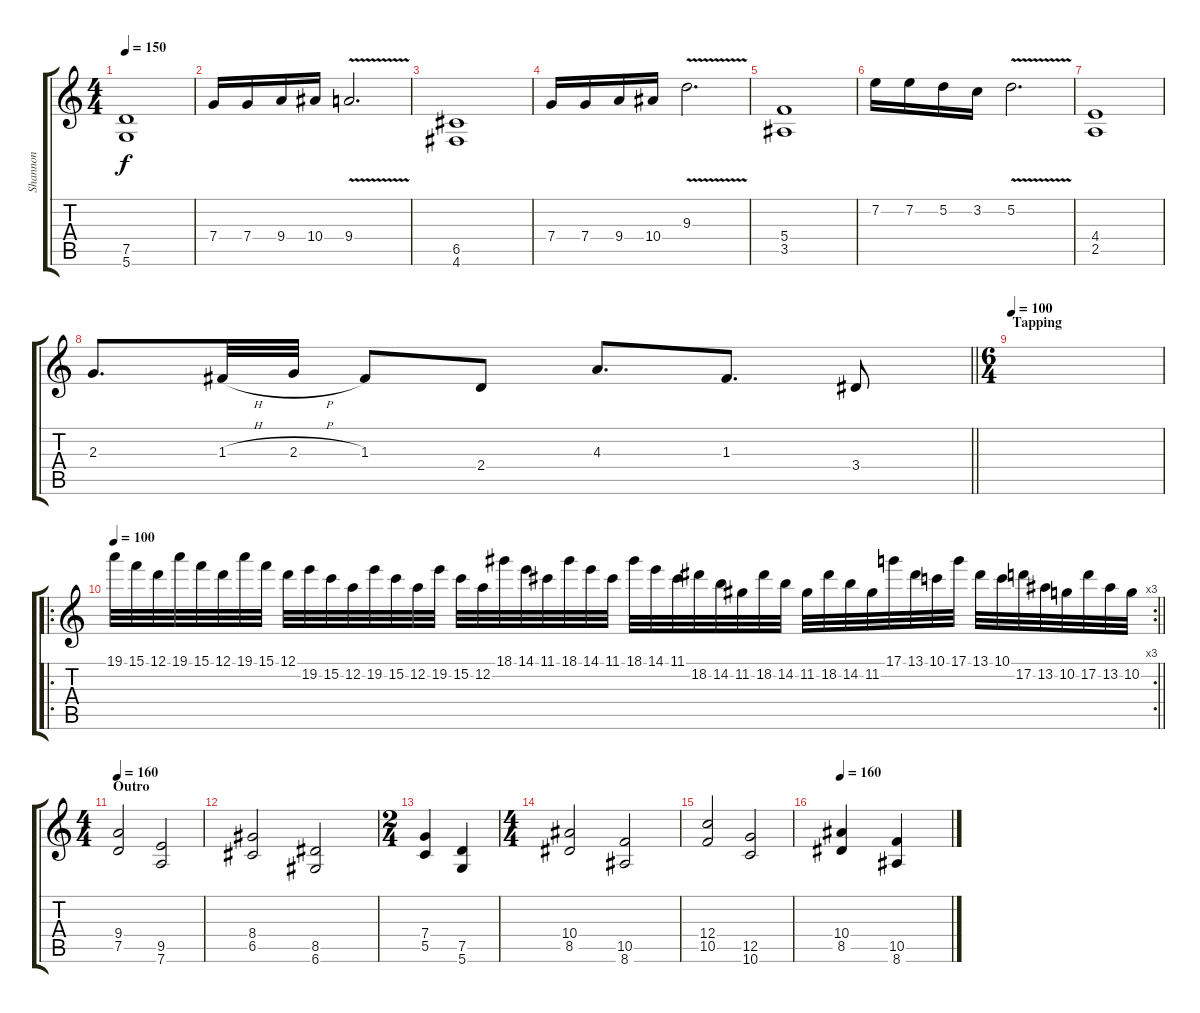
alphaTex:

\track ("Shannon" "Shannon") {instrument distortionguitar}
\staff {score tabs}
\tuning (D4 A3 F3 C3 G2 D2) {hide}
\ts (4 4)
\tempo 150
\clef g2
\ks c
(7.5 5.6).1{dy f} |
7.4.16 7.4.16 9.4.16 10.4.16 9.4{v}.2{d} |
(6.5 4.6).1 |
7.4.16 7.4.16 9.4.16 10.4.16 9.3{v}.2{d} |
(5.4 3.5).1 |
7.2.16 7.2.16 5.2.16 3.2.16 5.2{v}.2{d} |
(4.4 2.5).1 |
\barLineRight lightlight
2.3.8{d} 1.3{h}.32 2.3{h}.32 1.3.8 2.4.8 4.3.8{d} 1.3.8{d} 3.4.8 |
\ts (6 4)
\section ("" "Tapping")
\tempo 100
|
\ro
\rc 3
\tempo 100
\barLineRight lightlight
19.1.32 15.1.32 12.1.32 19.1.32 15.1.32 12.1.32 19.1.32 15.1.32 12.1.32 19.2.32 15.2.32 12.2.32 19.2.32 15.2.32 12.2.32 19.2.32 15.2.32 12.2.32 18.1.32 14.1.32 11.1.32 18.1.32 14.1.32 11.1.32 18.1.32 14.1.32 11.1.32 18.2.32 14.2.32 11.2.32 18.2.32 14.2.32 11.2.32 18.2.32 14.2.32 11.2.32 17.1.32 13.1.32 10.1.32 17.1.32 13.1.32 10.1.32 17.2.32 13.2.32 10.2.32 17.2.32 13.2.32 10.2.32 |
\ts (4 4)
\section ("" "Outro")
\tempo 160
(9.4 7.5).2 (9.5 7.6).2 |
(8.4 6.5).2 (8.5 6.6).2 |
\ts (2 4)
(7.4 5.5).4 (7.5 5.6).4 |
\ts (4 4)
(10.4 8.5).2 (10.5 8.6).2 |
(12.4 10.5).2 (12.5 10.6).2 |
\tempo 160
(10.4 8.5).4 (10.5 8.6).4
